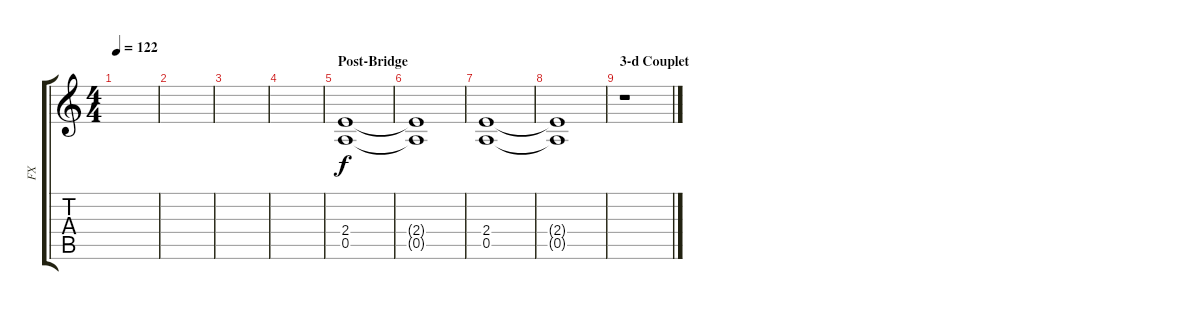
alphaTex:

\track ("FX" "FX") {instrument whistle}
\staff {score tabs}
\tuning (E5 B4 G4 D4 A3 E3) {hide}
\ts (4 4)
\tempo 122
\clef g2
\ks c
|
|
|
|
\section ("" "Post-Bridge")
(2.4 0.5).1 |
(2.4{t} 0.5{t}).1 |
(2.4 0.5).1 |
(2.4{t} 0.5{t}).1 |
\section ("" "3-d Couplet")
r.1
